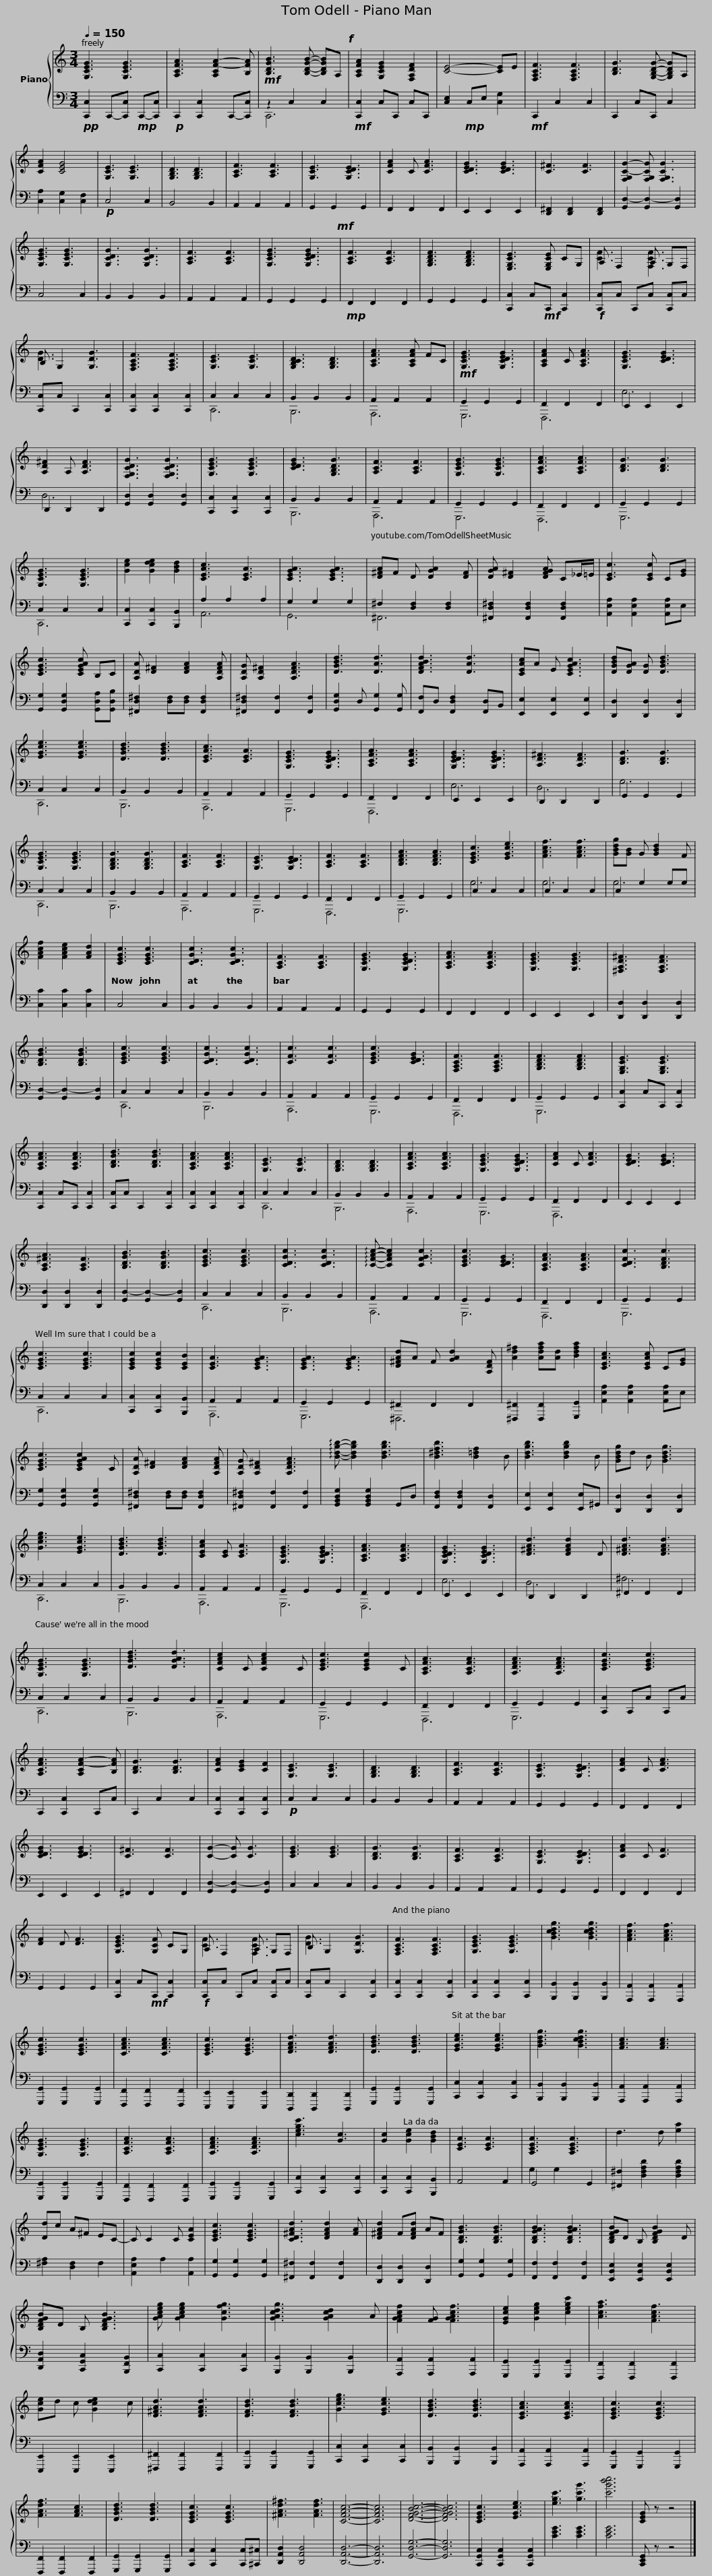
X:1
%%score { ( 1 4 ) | ( 2 3 ) }
L:1/8
Q:1/4=150
M:3/4
I:linebreak $
K:C
V:1 treble
V:4 treble
V:2 bass
V:3 bass
V:1
 [G,CEG]3 [G,CEG]3 | [A,CFA]3 [A,CF-A-]2 [B,FA] | [B,DGB]3 [B,DGB]- [B,DGB]A,!f! | [A,CFA]2 [G,CEG]2 [F,A,DF]2 | [CE]4- [CE]E | %5
 [F,A,CF]3 [F,A,CF]3 | [B,DG]3 [G,B,DG]- [G,B,DG]A, |$ [CFA]2 [CEG]4 | [G,CE]3 [G,CE]3 | [G,B,D]3 [G,B,D]3 | %10
 [A,CF]3 [A,CF]3 | [G,CE]3 [G,CDE]3 | [CFA]2 C [CFA]3 | [CDEG]3 [CDEG]3 | [C^F]3 [CF]3 | %15
 [F,G,C-G-]2 [F,G,CG] [F,G,CG]3 |$ [G,CEG]3 [G,CEG]3 | [G,CDG]3 [G,CDG]3 | [A,CF]3 [A,CF]3 | [G,CEG]3 [G,CDEG]3!mf! | %20
 [A,CF]3 [A,CF]3 | [G,B,DF]3 [G,B,DF]3 | [E,G,CE]3 [E,G,CE] CG, | A, F,2 A, G,F, |$ B, G,2 [G,DG]3 | %25
 [F,A,CF]3 [F,A,CF]3 | [G,CE]3 [G,CE]3 | [G,B,CD]3 [G,B,D]3 | [A,CFA]3 [A,CFA] FC | [G,CEG]3 [G,CDEG]3 | %30
 [A,CFA]2 C [A,CFA]3 | [G,CEG]3 [CDEG]3 |$ [A,D^F]2 A, [A,DF]3 | [F,G,CDG]3 [F,G,CDG]3 | [G,CEG]3 [G,CEG]3 | %35
 [CDEG]3 [G,B,DG]3 | [A,CF]3 [A,CF]3 | [G,CEG]3 [G,CEG]3 | [A,CFA]3 [A,CFA]3 | [B,DG]3 [B,DG]3 | %40
 [G,CEG]3 [G,CEG]3 |$ [Gce]2 [Gcde]2 [GBd]2 | [CEAc]3 [CEA]3 | [CEGA]3 [CEGA]3 | [D^FA]F D [DGA]2 [DF] | %45
 [DGA] [D^F]2 [DFGA] C_E/=E/ | [CEc]3 [CEc] C[EG] | [CEGc]3 [CEGAc] B,C |$ [A,DA] [D^F]2 [DFA]2 [A,DFA] | [A,DG] [A,D^F]2 [A,DFA]3 | %50
 [DGBd]3 [DAd]3 | [DFABd]3 [DAd]3 | [CEAc]A E [CEGAc]3 | [DGBd][DGA] [DG] [DGBd]3 | [EGce]3 [EGce]3 |$ %55
 [DGBd]3 [DGBd]3 | [CEAc]3 [CEA]3 | [G,CEG]3 [G,CDEG]3 | [A,CFA]3 [A,CFA]3 | [G,CDEG]3 [G,CDEG]3 | %60
 [A,D^F]3 [A,DF]3 | [B,DG]3 [B,DG]3 | [G,CEG]3 [G,CEG]3 |$ [G,B,DG]3 [G,B,DG]3 | [A,CF]3 [A,CF]3 | %65
 [G,CE]3 [G,CDE]3 | [A,CF]3 [A,CF]3 | [B,DFA]3 [B,DFA]3 | [CEGc]3 [EGce]3 | [FAcf]3 [FAcf]3 | %70
 [GBdg][GB] G [GBd]2 F |$ [FAcf]2 [FAce]2 [FAd]2 | [CEGc]3 [CEGc]3 | [CDGc]3 [CDGc]3 | [A,CF]3 [A,CF]3 | %75
 [G,CEG]3 [G,CDEG]3 | [A,CFA]3 [A,CFA]3 | [G,CEG]3 [G,CEG]3 | [^F,A,D^F]3 [F,A,DF]3 | [B,DGB]3 [B,DGB]3 |$ %80
 [CEGc]3 [CEGc]3 | [CDGc]3 [CDGc]3 | [CFc]3 [CFc]3 | [CEGc]3 [CDEG]3 | [F,A,CF]3 [F,A,CF]3 | %85
 [G,B,DF]3 [G,B,DF]3 | [E,G,CE]3 [E,G,CE]3 | [A,CFA]3 [A,CFA]3 | [B,DGB]3 [B,DGB]3 |$ [A,CFA]3 [A,CFA]3 | %90
 [G,CE]3 [G,CE]3 | [G,B,D]3 [G,B,D]3 | [A,CFA]3 [A,CFA]3 | [G,CEG]3 [G,CDEG]3 | [CFA]2 C [CFA]3 | %95
 [CDEG]3 [CDEG]3 | [A,C^FA]3 [A,CF]3 | [B,DGB]3 [B,DGB]3 |$ [CEGc]3 [CEGc]3 | [CDGc]3 [CDGc]3 | %100
 !arpeggio![CFAc]- [CFAc]2 [CFGc]3 | [CEGc]3 [CDEG]3 | [A,CFA]3 [A,CFA]3 | [CDFc]3 [B,DFc]3 | [CEGc]3 [CEGc]3 | %105
 [CEGc]2 [CEGc]2 [CEB]2 | [CEA]3 [CEGA]3 |$ [CEGA]3 [CEGA]3 | [D^FAd]A F [GAd]2 [A,DF] | [Ad^f]2 [Adfa][Ad] [Bdfa]2 | %110
 [CEAc]3 [CEAc] C[EG] | [CEGc]3 [CEGAc]2 C | [A,DA] [D^F]2 [DFA]2 [A,DFA] | [A,DG] [A,D^F]2 [A,DFA]3 |$ !arpeggio![Bdgb]- [Bdgb]2 [Bdgb]3 | %115
 [B^dfb]3 [B=df]2 B | [Bdgb]3 [Bdgb]2 B | [GBdg]d B [GBdg]3 | [Gceg]3 [EGce]3 | [DGBd]3 [DGBd]3 | %120
 [CEAc]2 [CE] [CEA]3 | [G,CEG]3 [G,CDEG]3 |$ [A,CFA]3 [A,CFA]3 | [G,CDEG]3 [G,CDEG]3 | [D^FAd]3 [DFAd]2 D | %125
 [D^FAd]3 [DFAd]3 | [G,CEG]3 [G,CEG]3 | [DGBd]3 [DGAd]3 | [CFAc]2 C [CFAc]2 C |$ [CEGc]3 [CEGc]2 C | %130
 [A,CFA]3 [A,CFA]3 | [A,DFA]3 [A,DFA]3 | [CEGc]3 [CEGc]3 | [A,CFA]3 [A,CF-A-]2 [B,FA] | [B,DG]3 [B,DG]3 | %135
 [CFA]2 [CEG]2 [CF]2 | [G,CE]3 [G,CE]3 | [G,B,D]3 [G,B,D]3 |$ [A,CF]3 [A,CF]3 | [G,CE]3 [G,CDE]3 | %140
 [CFA]2 C [CFA]3 | [CDEG]3 [CDEG]3 | [C^F]3 [CF]3 | [CG]2- [CG] [CG]3 | [CEG]3 [CEG]3 | %145
 [B,DG]3 [B,DG]3 | [A,CF]3 [A,CF]3 |$ [G,CE]3 [G,CDE]3 | [CFA]2 C [CF]3 | [DF]2 D [DF]3 | %150
 [G,CEG]3 [G,CF] CG, | A, F,2 A, G,F, | B, G,2 [G,DG]3 | [F,A,CF]3 [F,A,CF]3 |$ [G,CEG]3 [G,CEG]3 | %155
 [GBcdg]3 [GBcdg]3 | [FAcf]3 [FAcf]3 | [CEGc]3 [CEGc]3 | [CFAc]3 [CFAc]3 | [CEGc]3 [CEGc]3 | %160
 [DFAd]3 [DFAd]3 | [DGBd]3 [DGBd]3 | [EGce]3 [EGce]3 |$ [GBdg]3 [GBcdg]3 | [FAc]3 [FAc]3 | %165
 [G,CEG]3 [G,CEG]3 | [A,CFA]3 [A,CFA]3 | [A,DFA]3 [A,DFA]3 | [cegc']3 [Gc]3 | [Gc]2 [Gce]2 [GBd]2 | %170
 [CEA]3 [CEA]3 | [A,CEA]3 [A,CEA]3 |$ d3 d [ea]2 | [Dd]c A^F EC- | C C2 C [CEA]2 | %175
 [CEGc]3 [CEGc]3 | [CD^FAd]3 [DFAd]2 [FA] | [D^FAd]2 F[DFAd] AF | [B,DGB]3 [B,DGB]3 | [B,DGAB]3 [B,DGAB]3 |$ %180
 [B,DFGB]D B, [B,DFGB]2 D | [B,DFGB]D B, [B,DFGB]3 | [GAceg] [GAceg]2 [Gcfg]3 | [GAcdg]3 [GAcd]2 A | [FGAcf]2 [FG] [FGAcf]3 | %185
 [EGce]2 [Gceg]2 [cegc']2 | [Acfa]3 [FAcf]3 |$ [Gce]d c [Gcde]2 c | [D^FAd]3 [DFAd]3 | [DFBd]3 [DFBd]3 | %190
 [Gceg]3 [EGce]3 | [DGBd]3 [DGBd]3 | [CEAc]3 [CEAc]3 | [CEGc]3 [CEGc]3 | [FAdf]3 [FAc]3 | %195
 [DGBd]3 [DGBd]3 |$ [CEGc]3 [CEGc]3 | [^FAd^f]3 [FAdf]3 | [CFAc]6- | [CFAc]6 | %200
 [DFGBc]6- | [DFGBc]6 | [CEGc]3 [EGce]3 | [egc']3 [gc'g']3 | [c'g'b'c'']6 | %205
 [CEG] z z4 |] %206
V:2
!pp! [C,,C,]2 C,,-[C,,C,]!mp! C,,-[C,,C,] |!p! C,,2 [C,,C,]2 C,,-[C,,C,] |!mf! z2 C,2 C,2 |!mf! [C,,C,]2 C,C,, C,C,, | [C,E,]2!mp! C,E, [C,G,]2 | %5
!mf! C,,2 C,2 C,2 | C,,2 C,C,, C,2 |$ [C,A,]2 [C,G,]2 [C,F,]2 |!p! C,4 C,2 | B,,4 B,,2 | %10
 A,,2 A,,2 A,,2 | G,,2 G,,2 G,,2 | F,,2 F,,2 F,,2 | E,,2 E,,2 E,,2 | [D,,^F,,]2 [D,,F,,]2 [D,,F,,]2 | %15
 [G,,D,-]2 [G,,D,-]2 [G,,D,]2 |$ C,4 C,2 | B,,2 B,,2 B,,2 | A,,2 A,,2 A,,2 | G,,2 G,,2 G,,2 | %20
!mp! F,,2 F,,2 F,,2 | G,,2 G,,2 G,,2 | [C,,C,]2 C,!mf!C,, [C,,C,]2 |!f! [C,,C,]C, C,,C, [C,,C,]C, |$ [C,,C,]C, C,,2 [C,,C,]2 | %25
 [C,,C,]2 [C,,C,]2 [C,,C,]2 | C,2 C,2 C,2 | B,,2 B,,2 B,,2 | A,,2 A,,2 A,,2 |!mf! G,,2 G,,2 G,,2 | %30
 F,,2 F,,2 F,,2 | E,,2 E,,2 E,,2 |$ D,,2 D,,2 D,,2 | [G,,D,]2 [G,,D,]2 [G,,D,]2 | [C,,C,]2 [C,,C,]2 [C,,C,]2 | %35
 B,,2 B,,2 B,,2 | A,,2 A,,2 A,,2 | G,,2 G,,2 G,,2 | F,,2 F,,2 F,,2 | G,,2 G,,2 G,,2 | %40
 C,2 C,2 C,2 |$ [C,,C,]2 [C,,C,]2 [B,,,B,,]2 | A,2 A,2 A,2 | G,2 G,2 G,2 | ^F,2 [D,F,]2 [D,F,]2 | %45
 [^F,,D,^F,]2 [F,,D,F,]2 [F,,D,F,]2 | [A,,E,A,]2 [A,,E,A,]2 [A,,E,A,]E, | [G,,G,]2 [G,,D,G,]2 [G,,D,A,][G,,D,B,] |$ [^F,,D,^F,]2 [D,F,][D,F,] [F,,D,F,]2 | [^F,,D,^F,]2 [F,,F,]2 [F,,F,]2 | %50
 [G,,D,G,]2 D, [G,,G,]2 [G,,G,] | [F,,F,]D, [F,,D,F,]2 [F,,D,]B,, | [E,,E,]2 [E,,E,]2 [E,,E,]2 | [D,,D,]2 [D,,D,]2 [D,,D,]2 | C,2 C,2 C,2 |$ %55
 B,,2 B,,2 B,,2 | A,,2 A,,2 A,,2 | G,,2 G,,2 G,,2 | F,,2 F,,2 F,,2 | E,,2 E,,2 E,,2 | %60
 D,,2 D,,2 D,,2 | G,,2 G,,2 G,,2 | C,2 C,2 C,2 |$ B,,2 B,,2 B,,2 | A,,2 A,,2 A,,2 | %65
 G,,2 G,,2 G,,2 | F,,2 F,,2 F,,2 | G,,2 G,,2 G,,2 | C,2 C,2 C,2 | C,2 C,2 C,2 | %70
 C,2 G,2 G,G, |$ [C,C]2 [C,C]2 [C,C]2 | C,4 C,2 | B,,2 B,,2 B,,2 | A,,2 A,,2 A,,2 | %75
 G,,2 G,,2 G,,2 | F,,2 F,,2 F,,2 | E,,2 E,,2 E,,2 | [D,,D,]2 [D,,D,]2 [D,,D,]2 | [G,,D,-]2 [G,,D,-]2 [G,,D,]2 |$ %80
 C,2 C,2 C,2 | B,,2 B,,2 B,,2 | A,,2 A,,2 A,,2 | G,,2 G,,2 G,,2 | F,,2 F,,2 F,,2 | %85
 G,,2 G,,2 G,,2 | [C,,C,]2 C,C,, [C,,C,]2 | [C,,C,]2 C,C,, [C,,C,]2 | [C,,C,]C, C,,2 [C,,C,]2 |$ [C,,C,]2 [C,,C,]2 [C,,C,]2 | %90
 C,2 C,2 C,2 | B,,2 B,,2 B,,2 | A,,2 A,,2 A,,2 | G,,2 G,,2 G,,2 | F,,2 F,,2 F,,2 | %95
 E,,2 E,,2 E,,2 | [D,,D,]2 [D,,D,]2 [D,,D,]2 | [G,,D,-]2 [G,,D,-]2 [G,,D,]2 |$ C,2 C,2 C,2 | B,,2 B,,2 B,,2 | %100
 A,,2 A,,2 A,,2 | G,,2 G,,2 G,,2 | F,,2 F,,2 F,,2 | G,,2 G,,2 G,,2 | C,2 C,2 C,2 | %105
 [C,,C,]2 [C,,C,]2 [B,,,B,,]2 | A,,2 A,,2 A,,2 |$ G,,2 G,,2 G,,2 | ^F,,2 F,,2 F,,2 | [^F,,,^F,,]2 [F,,,F,,]2 [G,,,G,,]2 | %110
 [A,,E,A,]2 [A,,E,A,]2 [A,,E,A,]E, | [G,,G,]2 [G,,D,G,]2 [G,,D,G,]2 | [^F,,D,^F,]2 [D,F,][D,F,] [F,,D,F,]2 | [^F,,D,^F,]2 [F,,F,]2 [F,,F,]2 |$ [G,,B,,D,G,]2 [G,,B,,D,G,]2 G,,D, | %115
 [F,,D,F,]2 [F,,D,F,]2 [F,,D,]2 | [E,,E,]2 [E,,E,]2 [E,,E,]^G,, | [D,,D,]2 [D,,D,]2 [D,,D,]2 | C,2 C,2 C,2 | B,,2 B,,2 B,,2 | %120
 A,,2 A,,2 A,,2 | G,,2 G,,2 G,,2 |$ F,,2 F,,2 F,,2 | E,,2 E,,2 E,,2 | D,,2 D,,2 D,,2 | %125
 ^F,,2 F,,2 F,,2 | C,2 C,2 C,2 | B,,2 B,,2 B,,2 | A,,2 A,,2 A,,2 |$ G,,2 G,,2 G,,2 | %130
 F,,2 F,,2 F,,2 | G,,2 G,,2 G,,2 | [C,,C,]2 C,,C, C,,C, | C,,2 [C,,C,]2 C,,C, | C,,2 C,2 C,2 | %135
 [C,,C,]2 [C,,C,]2 [C,,C,]2 |!p! C,2 C,2 C,2 | B,,2 B,,2 B,,2 |$ A,,2 A,,2 A,,2 | G,,2 G,,2 G,,2 | %140
 F,,2 F,,2 F,,2 | E,,2 E,,2 E,,2 | ^F,,2 F,,2 F,,2 | [G,,D,-]2 [G,,D,-]2 [G,,D,]2 | C,2 C,2 C,2 | %145
 B,,2 B,,2 B,,2 | A,,2 A,,2 A,,2 |$ G,,2 G,,2 G,,2 | F,,2 F,,2 F,,2 | G,,2 G,,2 G,,2 | %150
 [C,,C,]2 C,!mf!C,, [C,,C,]2 |!f! [C,,C,]C, C,,C, [C,,C,]C, | [C,,C,]C, C,,2 [C,,C,]2 | [C,,C,]2 [C,,C,]2 [C,,C,]2 |$ [C,,C,]2 [C,,C,]2 [C,,C,]2 | %155
 [B,,,B,,]2 [B,,,B,,]2 [B,,,B,,]2 | [A,,,A,,]2 [A,,,A,,]2 [A,,,A,,]2 | [G,,,G,,]2 [G,,,G,,]2 [G,,,G,,]2 | [F,,,F,,]2 [F,,,F,,]2 [F,,,F,,]2 | [E,,,E,,]2 [E,,,E,,]2 [E,,,E,,]2 | %160
 [D,,,D,,]2 [D,,,D,,]2 [D,,,D,,]2 | [G,,,G,,]2 [G,,,G,,]2 [G,,,G,,]2 | [C,,C,]2 [C,,C,]2 [C,,C,]2 |$ [B,,,B,,]2 [B,,,B,,]2 [B,,,B,,]2 | [A,,,A,,]2 [A,,,A,,]2 [A,,,A,,]2 | %165
 [G,,,G,,]2 [G,,,G,,]2 [G,,,G,,]2 | [F,,,F,,]2 [F,,,F,,]2 [F,,,F,,]2 | [G,,,G,,]2 [G,,,G,,]2 [G,,,G,,]2 | [C,,C,]2 [C,,C,]2 [C,,C,]2 | [C,,C,]2 [C,,C,]2 [B,,,B,,]2 | %170
 A,,4 A,,2 | G,,4 G,,2 |$ [^F,,^F,]2 [D,F,A,D]2 [D,F,A,D]2 | [^F,A,]2 [D,F,]2 F,2 | [A,,E,A,]2 A,2 [A,,A,]2 | %175
 [G,,G,]2 [G,,G,]2 [G,,G,]2 | [^F,,^F,]2 [F,,F,]2 [F,,F,]2 | [D,,D,]2 [D,,D,]2 [D,,D,]2 | [G,,G,]2 [G,,G,]2 [G,,G,]2 | [F,,F,]2 [F,,F,]2 [F,,F,]2 |$ %180
 [E,,B,,E,]2 [E,,B,,E,]2 [E,,B,,E,]2 | [D,,A,,D,]2 [C,,G,,C,]2 [B,,,F,,B,,]2 | [C,,C,]2 [C,,C,]2 [C,,C,]2 | [B,,,B,,]2 [B,,,B,,]2 [B,,,B,,]2 | [A,,,A,,]2 [A,,,A,,]2 [A,,,A,,]2 | %185
 [G,,,G,,]2 [G,,,G,,]2 [G,,,G,,]2 | [F,,,F,,]2 [F,,,F,,]2 [F,,,F,,]2 |$ [E,,,E,,]2 [E,,,E,,]2 [E,,,E,,]2 | [^F,,,^F,,]2 [F,,,F,,]2 [F,,,F,,]2 | [G,,,G,,]2 [G,,,G,,]2 [G,,,G,,]2 | %190
 [C,,C,]2 [C,,C,]2 [C,,C,]2 | [B,,,B,,]2 [B,,,B,,]2 [B,,,B,,]2 | [A,,,A,,]2 [A,,,A,,]2 [A,,,A,,]2 | [G,,,G,,]2 [G,,,G,,]2 [G,,,G,,]2 | [F,,,F,,]2 [F,,,F,,]2 [F,,,F,,]2 | %195
 [G,,,G,,]2 [G,,,G,,]2 [G,,,G,,]2 |$ [C,,C,]2 [C,,C,]2 [C,,C,][^C,,^C,] | [D,,A,,D,]2 [D,,A,,D,]4 | [D,,A,,D,]6- | [D,,A,,D,]6 | %200
 [G,,D,G,]6- | [G,,D,G,]6 | [C,,G,,C,]2 [C,,G,,C,]2 [C,,G,,C,]2 | [CEG]3 [CEG]3 | [CEG]6 | %205
 [C,,E,,G,,] z z4 |] %206
V:3
 x6 | x6 | C,,6 | x6 | x6 | %5
 x6 | x6 |$ x6 | x6 | x6 | %10
 x6 | x6 | x6 | x6 | x6 | %15
 x6 |$ x6 | x6 | x6 | x6 | %20
 x6 | x6 | x6 | x6 |$ x6 | %25
 x6 | C,,6 | B,,,6 | A,,,6 | G,,,6 | %30
 F,,,6 | E,6 |$ D,6 | x6 | x6 | %35
 B,,,6 | A,,,6 | G,,,6 | F,,,6 | G,,,6 | %40
 C,,6 |$ x6 | A,,6 | G,,6 | ^F,,6 | %45
 x6 | x6 | x6 |$ x6 | x6 | %50
 x6 | x6 | x6 | x6 | C,,6 |$ %55
 B,,,6 | A,,,6 | G,,,6 | F,,,6 | E,6 | %60
 D,6 | G,6 | C,,6 |$ B,,,6 | A,,,6 | %65
 G,,,6 | F,,,6 | G,,,6 | G,6 | G,6 | %70
 G,6 |$ x6 | x6 | x6 | x6 | %75
 x6 | x6 | x6 | x6 | x6 |$ %80
 C,,6 | B,,,6 | A,,,6 | G,,,6 | F,,,6 | %85
 G,,,6 | x6 | x6 | x6 |$ x6 | %90
 C,,6 | B,,,6 | A,,,6 | G,,,6 | F,,,6 | %95
 x6 | x6 | x6 |$ C,,6 | B,,,6 | %100
 A,,,6 | G,,,6 | F,,,6 | G,,,6 | C,,6 | %105
 x6 | A,,,6 |$ G,,,6 | ^F,,,6 | x6 | %110
 x6 | x6 | x6 | x6 |$ x6 | %115
 x6 | x6 | x6 | C,,6 | B,,,6 | %120
 A,,,6 | G,,,6 |$ F,,,6 | E,6 | D,6 | %125
 ^F,6 | C,,6 | B,,,6 | A,,,6 |$ G,,,6 | %130
 F,,,6 | G,,,6 | x6 | x6 | x6 | %135
 x6 | x6 | x6 |$ x6 | x6 | %140
 x6 | x6 | x6 | x6 | x6 | %145
 x6 | x6 |$ x6 | x6 | x6 | %150
 x6 | x6 | x6 | x6 |$ x6 | %155
 x6 | x6 | x6 | x6 | x6 | %160
 x6 | x6 | x6 |$ x6 | x6 | %165
 x6 | x6 | x6 | x6 | x6 | %170
 x6 | G,2 G,2 x2 |$ x6 | x6 | x6 | %175
 x6 | x6 | x6 | x6 | x6 |$ %180
 x6 | x6 | x6 | x6 | x6 | %185
 x6 | x6 |$ x6 | x6 | x6 | %190
 x6 | x6 | x6 | x6 | x6 | %195
 x6 |$ x6 | x6 | x6 | x6 | %200
 x6 | x6 | x6 | x6 | x6 | %205
 x6 |] %206
V:4
 x6 | x6 | x6 | x6 | x6 | %5
 x6 | x6 |$ x6 | x6 | x6 | %10
 x6 | x6 | x6 | x6 | x6 | %15
 x6 |$ x6 | x6 | x6 | x6 | %20
 x6 | x6 | x6 | [CF]3 [F,CF]3 |$ [DG]3 x3 | %25
 x6 | x6 | x6 | x6 | x6 | %30
 x6 | x6 |$ x6 | x6 | x6 | %35
 x6 | x6 | x6 | x6 | x6 | %40
 x6 |$ x6 | x6 | x6 | x6 | %45
 x6 | x6 | x6 |$ x6 | x6 | %50
 x6 | x6 | x6 | x6 | x6 |$ %55
 x6 | x6 | x6 | x6 | x6 | %60
 x6 | x6 | x6 |$ x6 | x6 | %65
 x6 | x6 | x6 | x6 | x6 | %70
 x6 |$ x6 | x6 | x6 | x6 | %75
 x6 | x6 | x6 | x6 | x6 |$ %80
 x6 | x6 | x6 | x6 | x6 | %85
 x6 | x6 | x6 | x6 |$ x6 | %90
 x6 | x6 | x6 | x6 | x6 | %95
 x6 | x6 | x6 |$ x6 | x6 | %100
 x6 | x6 | x6 | x6 | x6 | %105
 x6 | x6 |$ x6 | x6 | x6 | %110
 x6 | x6 | x6 | x6 |$ x6 | %115
 x6 | x6 | x6 | x6 | x6 | %120
 x6 | x6 |$ x6 | x6 | x6 | %125
 x6 | x6 | x6 | x6 |$ x6 | %130
 x6 | x6 | x6 | x6 | x6 | %135
 x6 | x6 | x6 |$ x6 | x6 | %140
 x6 | x6 | x6 | x6 | x6 | %145
 x6 | x6 |$ x6 | x6 | x6 | %150
 x6 | [CF]3 [F,CF]3 | [DG]3 x3 | x6 |$ x6 | %155
 x6 | x6 | x6 | x6 | x6 | %160
 x6 | x6 | x6 |$ x6 | x6 | %165
 x6 | x6 | x6 | x6 | x6 | %170
 x6 | x6 |$ x6 | x6 | x6 | %175
 x6 | x6 | x6 | x6 | x6 |$ %180
 x6 | x6 | x6 | x6 | x6 | %185
 x6 | x6 |$ x6 | x6 | x6 | %190
 x6 | x6 | x6 | x6 | x6 | %195
 x6 |$ x6 | x6 | x6 | x6 | %200
 x6 | x6 | x6 | x6 | x6 | %205
 x6 |] %206
